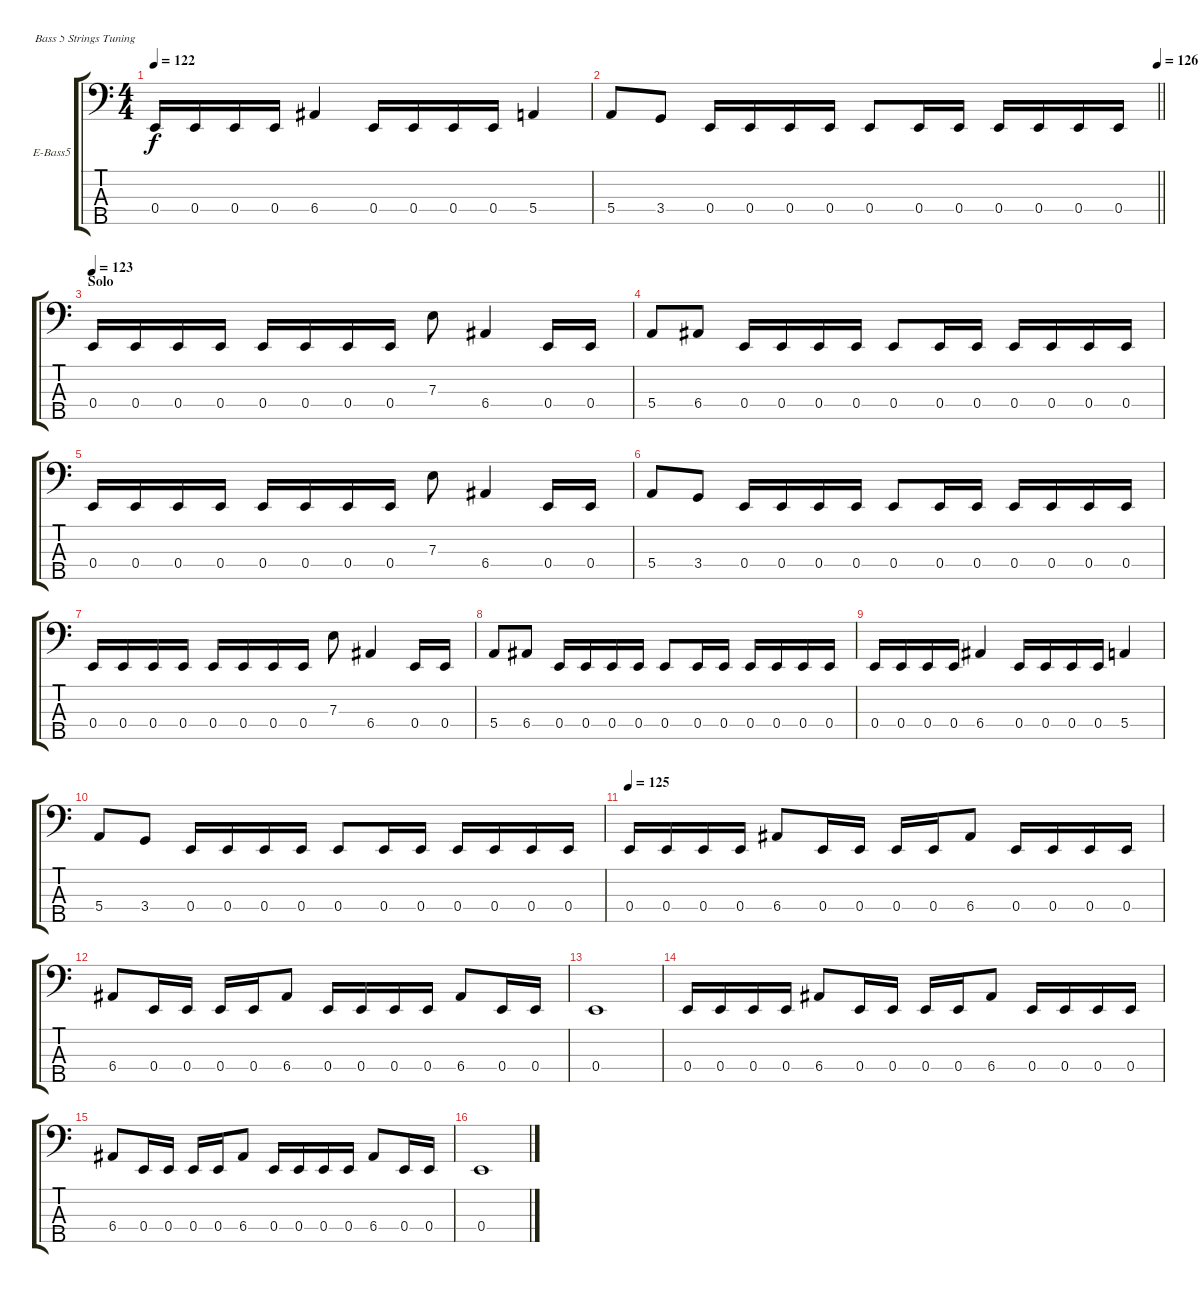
\bracketExtendMode groupsimilarinstruments
\firstSystemTrackNameOrientation horizontal
\otherSystemsTrackNameOrientation horizontal
\track ("Rob Trujillo" "E-Bass5") {instrument electricbassfinger}
\staff {score tabs}
\tuning (G2 D2 A1 E1 B0)
\ts (4 4)
\tempo 122
\clef f4
\ks c
0.4.16{dy f} 0.4.16 0.4.16 0.4.16 6.4.4 0.4.16 0.4.16 0.4.16 0.4.16 5.4.4 |
\tempo (126 1)
\barLineRight lightlight
5.4.8 3.4.8 0.4.16 0.4.16 0.4.16 0.4.16 0.4.8 0.4.16 0.4.16 0.4.16 0.4.16 0.4.16 0.4.16 |
\section ("" "Solo")
\tempo 123
0.4.16 0.4.16 0.4.16 0.4.16 0.4.16 0.4.16 0.4.16 0.4.16 7.3.8 6.4.4 0.4.16 0.4.16 |
5.4.8 6.4.8 0.4.16 0.4.16 0.4.16 0.4.16 0.4.8 0.4.16 0.4.16 0.4.16 0.4.16 0.4.16 0.4.16 |
0.4.16 0.4.16 0.4.16 0.4.16 0.4.16 0.4.16 0.4.16 0.4.16 7.3.8 6.4.4 0.4.16 0.4.16 |
5.4.8 3.4.8 0.4.16 0.4.16 0.4.16 0.4.16 0.4.8 0.4.16 0.4.16 0.4.16 0.4.16 0.4.16 0.4.16 |
0.4.16 0.4.16 0.4.16 0.4.16 0.4.16 0.4.16 0.4.16 0.4.16 7.3.8 6.4.4 0.4.16 0.4.16 |
5.4.8 6.4.8 0.4.16 0.4.16 0.4.16 0.4.16 0.4.8 0.4.16 0.4.16 0.4.16 0.4.16 0.4.16 0.4.16 |
0.4.16 0.4.16 0.4.16 0.4.16 6.4.4 0.4.16 0.4.16 0.4.16 0.4.16 5.4.4 |
5.4.8 3.4.8 0.4.16 0.4.16 0.4.16 0.4.16 0.4.8 0.4.16 0.4.16 0.4.16 0.4.16 0.4.16 0.4.16 |
\tempo 125
0.4.16 0.4.16 0.4.16 0.4.16 6.4.8 0.4.16 0.4.16 0.4.16 0.4.16 6.4.8 0.4.16 0.4.16 0.4.16 0.4.16 |
6.4.8 0.4.16 0.4.16 0.4.16 0.4.16 6.4.8 0.4.16 0.4.16 0.4.16 0.4.16 6.4.8 0.4.16 0.4.16 |
0.4.1 |
0.4.16 0.4.16 0.4.16 0.4.16 6.4.8 0.4.16 0.4.16 0.4.16 0.4.16 6.4.8 0.4.16 0.4.16 0.4.16 0.4.16 |
6.4.8 0.4.16 0.4.16 0.4.16 0.4.16 6.4.8 0.4.16 0.4.16 0.4.16 0.4.16 6.4.8 0.4.16 0.4.16 |
0.4.1
